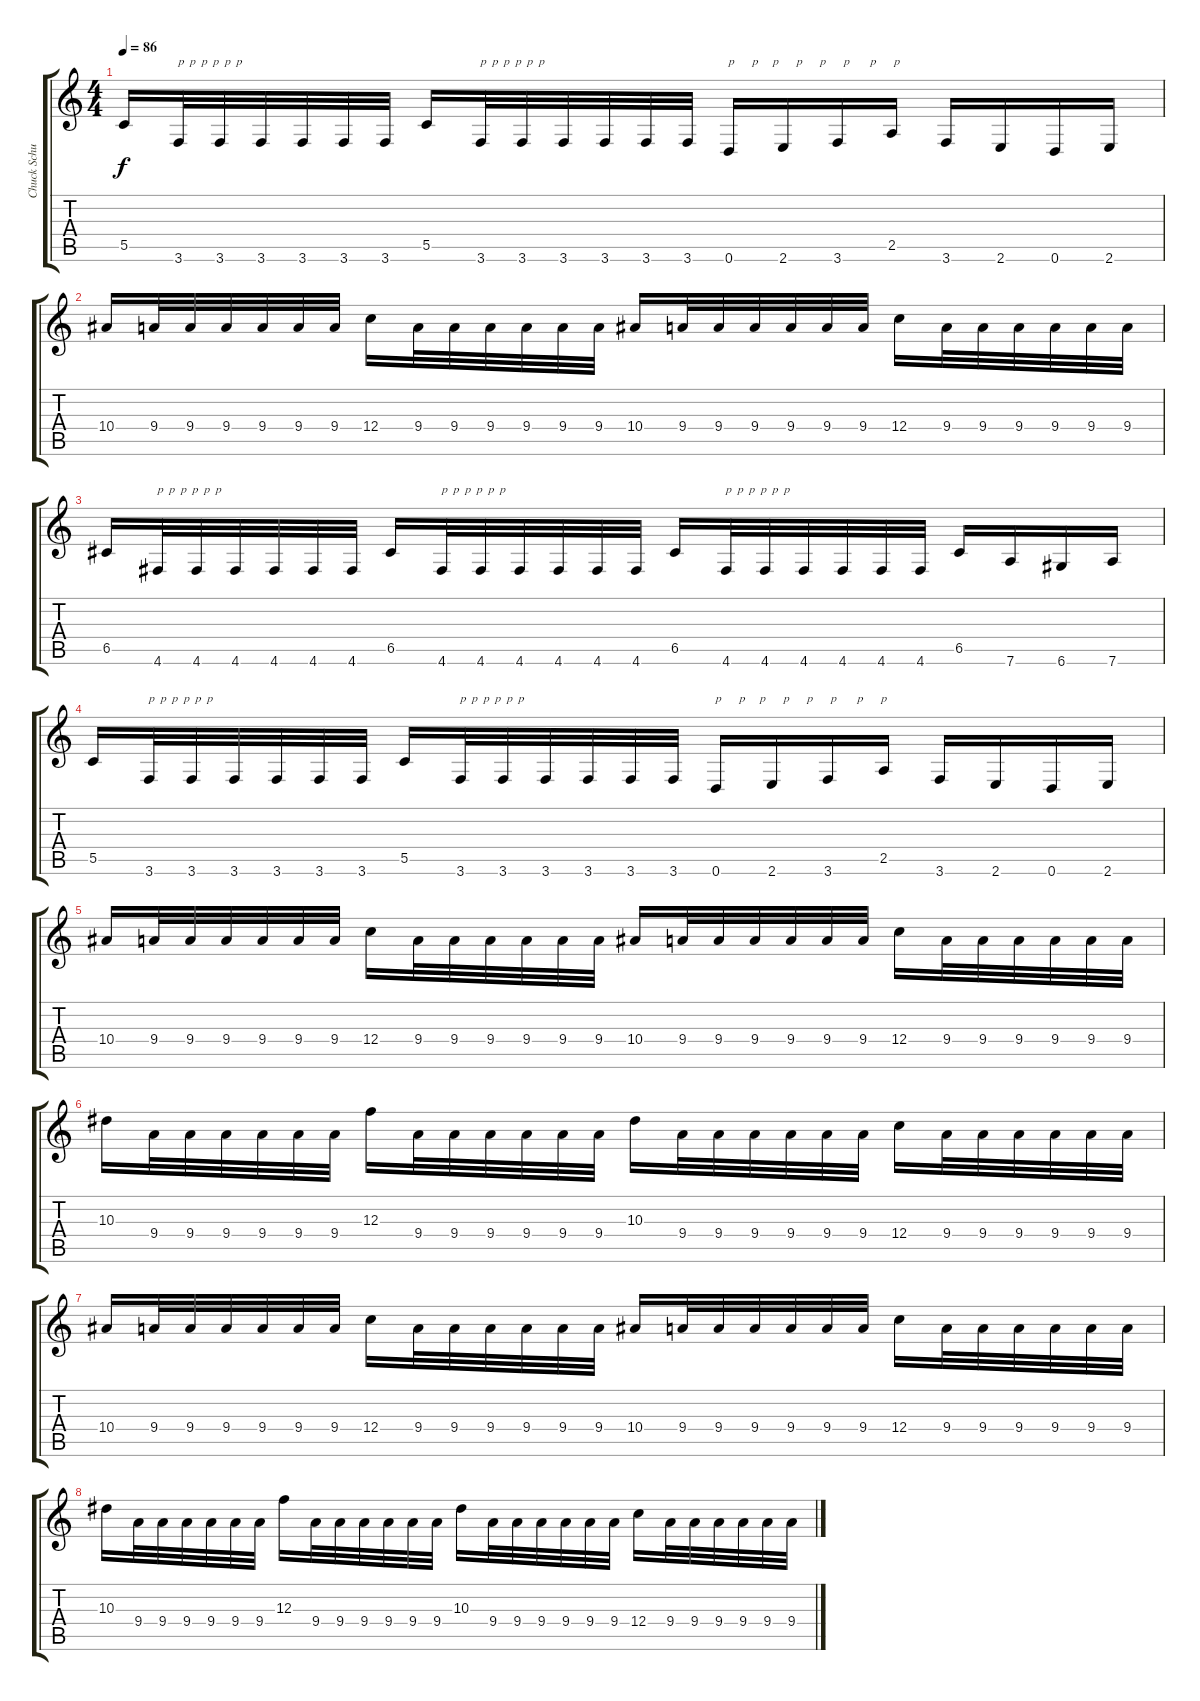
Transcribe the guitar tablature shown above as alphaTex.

\track ("Chuck Schuldiner" "Chuck Schu") {instrument distortionguitar}
\staff {score tabs}
\tuning (D4 A3 F3 C3 G2 D2) {hide}
\ts (4 4)
\tempo 86
\clef g2
\ks c
5.5.16{dy f} 3.6.32{txt "p  p  p  p  p  p"} 3.6.32 3.6.32 3.6.32 3.6.32 3.6.32 5.5.16 3.6.32{txt "p  p  p  p  p  p"} 3.6.32 3.6.32 3.6.32 3.6.32 3.6.32 0.6.16{txt "p      p     p      p      p      p       p      p"} 2.6.16 3.6.16 2.5.16 3.6.16 2.6.16 0.6.16 2.6.16 |
10.4.16 9.4.32 9.4.32 9.4.32 9.4.32 9.4.32 9.4.32 12.4.16 9.4.32 9.4.32 9.4.32 9.4.32 9.4.32 9.4.32 10.4.16 9.4.32 9.4.32 9.4.32 9.4.32 9.4.32 9.4.32 12.4.16 9.4.32 9.4.32 9.4.32 9.4.32 9.4.32 9.4.32 |
6.5.16 4.6.32{txt "p  p  p  p  p  p"} 4.6.32 4.6.32 4.6.32 4.6.32 4.6.32 6.5.16 4.6.32{txt "p  p  p  p  p  p"} 4.6.32 4.6.32 4.6.32 4.6.32 4.6.32 6.5.16 4.6.32{txt "p  p  p  p  p  p"} 4.6.32 4.6.32 4.6.32 4.6.32 4.6.32 6.5.16 7.6.16 6.6.16 7.6.16 |
5.5.16 3.6.32{txt "p  p  p  p  p  p"} 3.6.32 3.6.32 3.6.32 3.6.32 3.6.32 5.5.16 3.6.32{txt "p  p  p  p  p  p"} 3.6.32 3.6.32 3.6.32 3.6.32 3.6.32 0.6.16{txt "p      p     p      p      p      p       p      p"} 2.6.16 3.6.16 2.5.16 3.6.16 2.6.16 0.6.16 2.6.16 |
10.4.16 9.4.32 9.4.32 9.4.32 9.4.32 9.4.32 9.4.32 12.4.16 9.4.32 9.4.32 9.4.32 9.4.32 9.4.32 9.4.32 10.4.16 9.4.32 9.4.32 9.4.32 9.4.32 9.4.32 9.4.32 12.4.16 9.4.32 9.4.32 9.4.32 9.4.32 9.4.32 9.4.32 |
10.3.16 9.4.32 9.4.32 9.4.32 9.4.32 9.4.32 9.4.32 12.3.16 9.4.32 9.4.32 9.4.32 9.4.32 9.4.32 9.4.32 10.3.16 9.4.32 9.4.32 9.4.32 9.4.32 9.4.32 9.4.32 12.4.16 9.4.32 9.4.32 9.4.32 9.4.32 9.4.32 9.4.32 |
10.4.16 9.4.32 9.4.32 9.4.32 9.4.32 9.4.32 9.4.32 12.4.16 9.4.32 9.4.32 9.4.32 9.4.32 9.4.32 9.4.32 10.4.16 9.4.32 9.4.32 9.4.32 9.4.32 9.4.32 9.4.32 12.4.16 9.4.32 9.4.32 9.4.32 9.4.32 9.4.32 9.4.32 |
10.3.16 9.4.32 9.4.32 9.4.32 9.4.32 9.4.32 9.4.32 12.3.16 9.4.32 9.4.32 9.4.32 9.4.32 9.4.32 9.4.32 10.3.16 9.4.32 9.4.32 9.4.32 9.4.32 9.4.32 9.4.32 12.4.16 9.4.32 9.4.32 9.4.32 9.4.32 9.4.32 9.4.32
